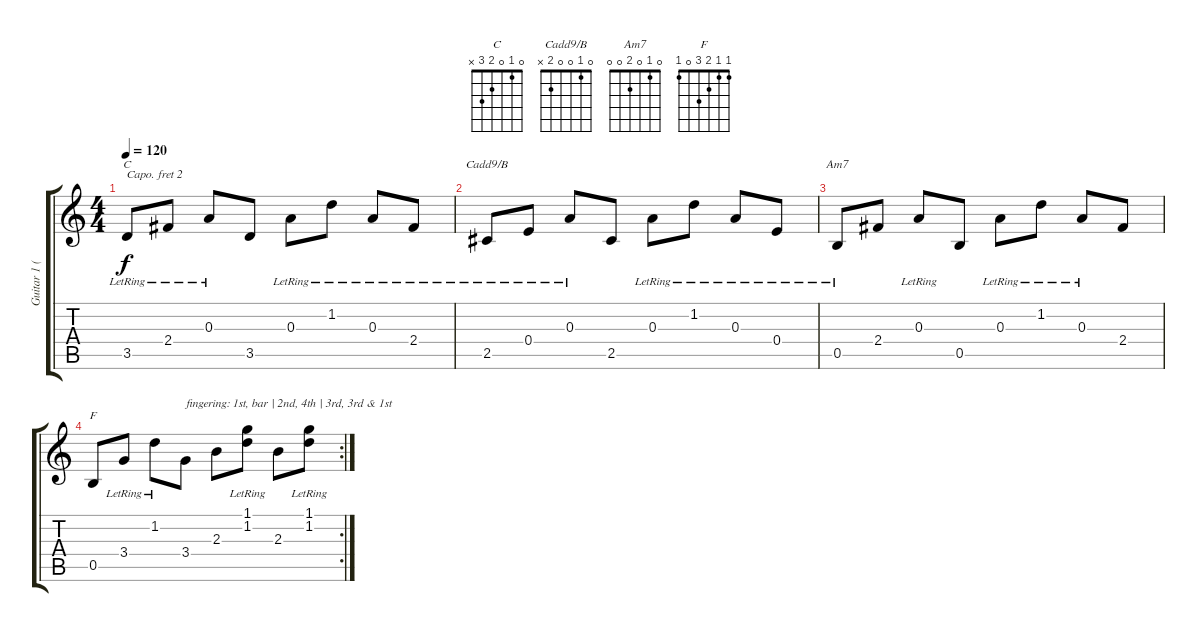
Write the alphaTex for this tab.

\track ("Guitar 1 (Acoustic)" "Guitar 1 (") {instrument acousticguitarnylon}
\staff {score tabs}
\capo 2
\tuning (E4 B3 G3 D3 A2 E2) {hide}
\chord ("C" 0 1 0 2 3 x)
\chord ("Cadd9/B" 0 1 0 0 2 x)
\chord ("Am7" 0 1 0 2 0 0)
\chord ("F" 1 1 2 3 0 1)
\ts (4 4)
\tempo 120
\clef g2
\ks c
3.5{lr}.8{ch "C" dy f instrument acousticguitarnylon} 2.4{lr}.8 0.3{lr}.8 3.5.8 0.3{lr}.8 1.2{lr}.8 0.3{lr}.8 2.4{lr}.8 |
2.5{lr}.8{ch "Cadd9/B"} 0.4{lr}.8 0.3{lr}.8 2.5.8 0.3{lr}.8 1.2{lr}.8 0.3{lr}.8 0.4{lr}.8 |
0.5{lr}.8{ch "Am7"} 2.4.8 0.3{lr}.8 0.5.8 0.3{lr}.8 1.2{lr}.8 0.3{lr}.8 2.4.8 |
\rc 2
0.5.8{ch "F"} 3.4{lr}.8 1.2{lr}.8 3.4.8{txt "fingering: 1st, bar | 2nd, 4th | 3rd, 3rd & 1st"} 2.3.8 (1.1 1.2{lr}).8 2.3.8 (1.1 1.2{lr}).8
